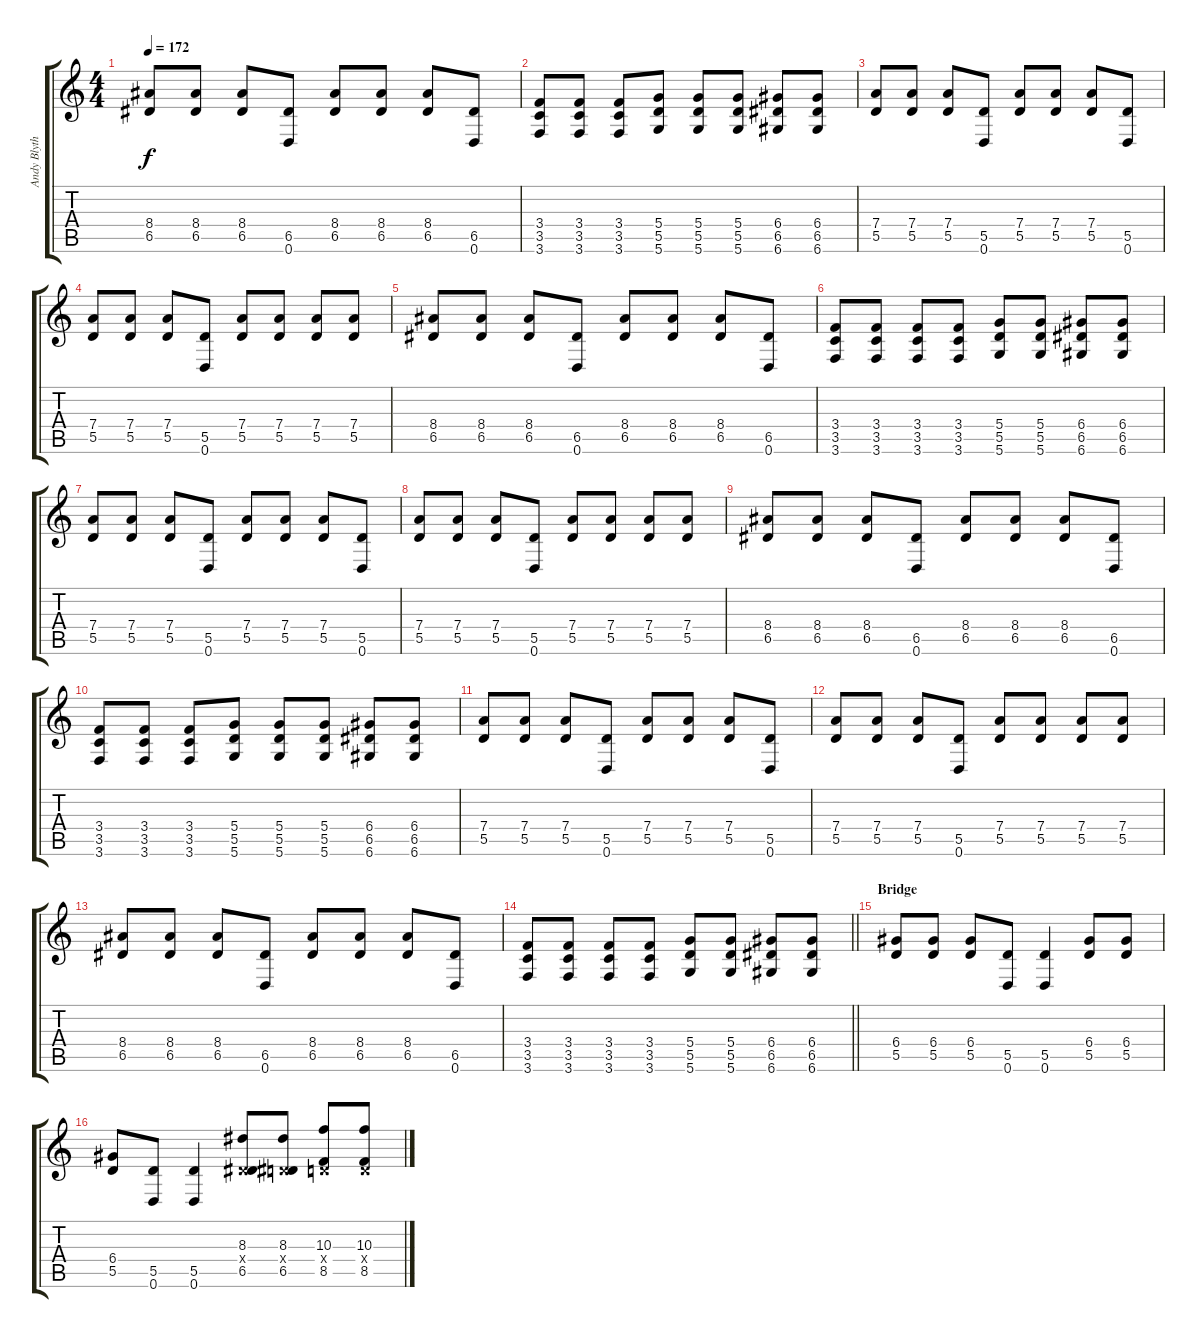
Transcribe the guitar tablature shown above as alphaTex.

\track ("Andy Blyth" "Andy Blyth") {instrument distortionguitar}
\staff {score tabs}
\tuning (E4 B3 G3 D3 A2 D2) {hide}
\ts (4 4)
\tempo 172
\clef g2
\ks c
(8.4 6.5).8{dy f} (8.4 6.5).8 (8.4 6.5).8 (6.5 0.6).8 (8.4 6.5).8 (8.4 6.5).8 (8.4 6.5).8 (6.5 0.6).8 |
(3.4 3.5 3.6).8 (3.4 3.5 3.6).8 (3.4 3.5 3.6).8 (5.4 5.5 5.6).8 (5.4 5.5 5.6).8 (5.4 5.5 5.6).8 (6.4 6.5 6.6).8 (6.4 6.5 6.6).8 |
(7.4 5.5).8 (7.4 5.5).8 (7.4 5.5).8 (5.5 0.6).8 (7.4 5.5).8 (7.4 5.5).8 (7.4 5.5).8 (5.5 0.6).8 |
(7.4 5.5).8 (7.4 5.5).8 (7.4 5.5).8 (5.5 0.6).8 (7.4 5.5).8 (7.4 5.5).8 (7.4 5.5).8 (7.4 5.5).8 |
(8.4 6.5).8 (8.4 6.5).8 (8.4 6.5).8 (6.5 0.6).8 (8.4 6.5).8 (8.4 6.5).8 (8.4 6.5).8 (6.5 0.6).8 |
(3.4 3.5 3.6).8 (3.4 3.5 3.6).8 (3.4 3.5 3.6).8 (3.4 3.5 3.6).8 (5.4 5.5 5.6).8 (5.4 5.5 5.6).8 (6.4 6.5 6.6).8 (6.4 6.5 6.6).8 |
(7.4 5.5).8 (7.4 5.5).8 (7.4 5.5).8 (5.5 0.6).8 (7.4 5.5).8 (7.4 5.5).8 (7.4 5.5).8 (5.5 0.6).8 |
(7.4 5.5).8 (7.4 5.5).8 (7.4 5.5).8 (5.5 0.6).8 (7.4 5.5).8 (7.4 5.5).8 (7.4 5.5).8 (7.4 5.5).8 |
(8.4 6.5).8 (8.4 6.5).8 (8.4 6.5).8 (6.5 0.6).8 (8.4 6.5).8 (8.4 6.5).8 (8.4 6.5).8 (6.5 0.6).8 |
(3.4 3.5 3.6).8 (3.4 3.5 3.6).8 (3.4 3.5 3.6).8 (5.4 5.5 5.6).8 (5.4 5.5 5.6).8 (5.4 5.5 5.6).8 (6.4 6.5 6.6).8 (6.4 6.5 6.6).8 |
(7.4 5.5).8 (7.4 5.5).8 (7.4 5.5).8 (5.5 0.6).8 (7.4 5.5).8 (7.4 5.5).8 (7.4 5.5).8 (5.5 0.6).8 |
(7.4 5.5).8 (7.4 5.5).8 (7.4 5.5).8 (5.5 0.6).8 (7.4 5.5).8 (7.4 5.5).8 (7.4 5.5).8 (7.4 5.5).8 |
(8.4 6.5).8 (8.4 6.5).8 (8.4 6.5).8 (6.5 0.6).8 (8.4 6.5).8 (8.4 6.5).8 (8.4 6.5).8 (6.5 0.6).8 |
\barLineRight lightlight
(3.4 3.5 3.6).8 (3.4 3.5 3.6).8 (3.4 3.5 3.6).8 (3.4 3.5 3.6).8 (5.4 5.5 5.6).8 (5.4 5.5 5.6).8 (6.4 6.5 6.6).8 (6.4 6.5 6.6).8 |
\section ("" "Bridge")
(6.4 5.5).8{volume 9 balance 5} (6.4 5.5).8 (6.4 5.5).8 (5.5 0.6).8 (5.5 0.6).4 (6.4 5.5).8 (6.4 5.5).8 |
(6.4 5.5).8 (5.5 0.6).8 (5.5 0.6).4 (8.3 0.4{x} 6.5).8 (8.3 0.4{x} 6.5).8 (10.3 0.4{x} 8.5).8 (10.3 0.4{x} 8.5).8
